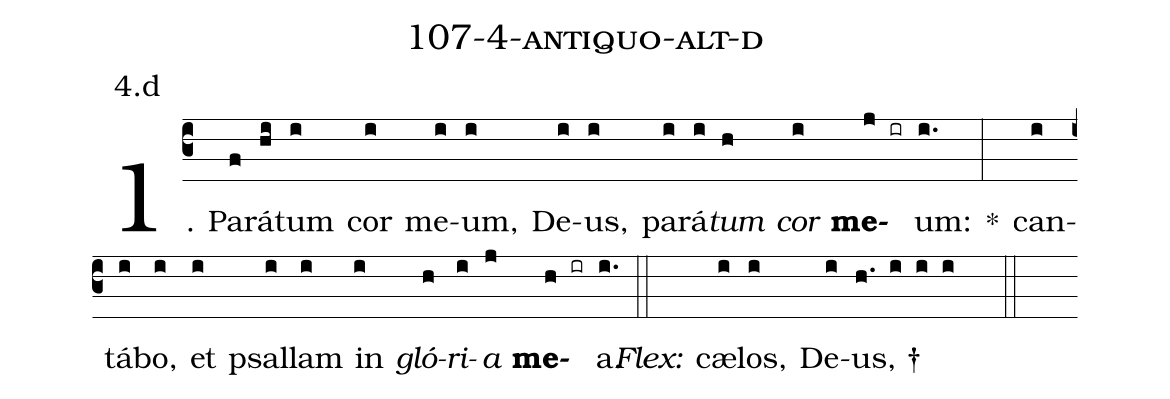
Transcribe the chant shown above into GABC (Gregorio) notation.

name: 107-4-antiquo-alt-d;
annotation: 4.d;
%%
(c3)1. Pa(f)rá(hi)tum(i) cor(i) me(i)um,(i) De(i)us,(i) pa(i)rá(i)<i>tum</i>(h) <i>cor</i>(i) <b>me</b>(j ir)um:(i.) *(:) can(i)tá(i)bo,(i) et(i) psal(i)lam(i) in(i) <i>gló</i>(h)<i>ri</i>(i)<i>a</i>(j) <b>me</b>(h ir)a.(i.) (::)
<i>Flex:</i>()  cæ(i)los,(i) De(i)us, †(h. i i i  ::)
